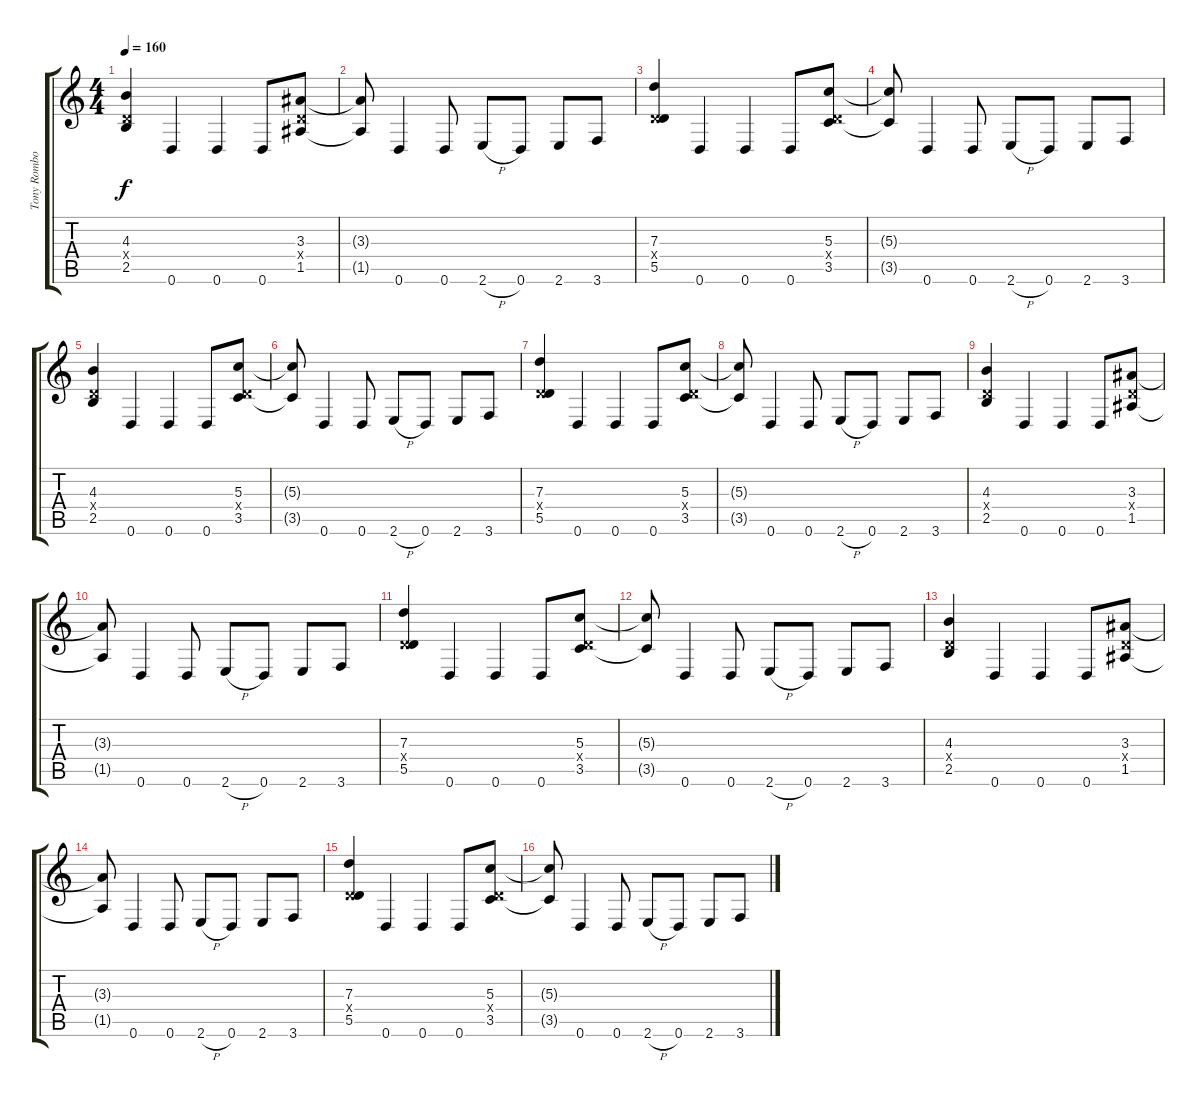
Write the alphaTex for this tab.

\track ("Tony Rombola" "Tony Rombo") {instrument distortionguitar}
\staff {score tabs}
\tuning (E4 B3 G3 D3 A2 D2) {hide}
\ts (4 4)
\tempo 160
\clef g2
\ks c
(4.3 0.4{x} 2.5).4{dy f} 0.6.4 0.6.4 0.6.8 (3.3 0.4{x} 1.5).8 |
(3.3{t} 1.5{t}).8 0.6.4 0.6.8 2.6{h}.8 0.6.8 2.6.8 3.6.8 |
(7.3 0.4{x} 5.5).4 0.6.4 0.6.4 0.6.8 (5.3 0.4{x} 3.5).8 |
(5.3{t} 3.5{t}).8 0.6.4 0.6.8 2.6{h}.8 0.6.8 2.6.8 3.6.8 |
(4.3 0.4{x} 2.5).4 0.6.4 0.6.4 0.6.8 (5.3 0.4{x} 3.5).8 |
(5.3{t} 3.5{t}).8 0.6.4 0.6.8 2.6{h}.8 0.6.8 2.6.8 3.6.8 |
(7.3 0.4{x} 5.5).4 0.6.4 0.6.4 0.6.8 (5.3 0.4{x} 3.5).8 |
(5.3{t} 3.5{t}).8 0.6.4 0.6.8 2.6{h}.8 0.6.8 2.6.8 3.6.8 |
(4.3 0.4{x} 2.5).4 0.6.4 0.6.4 0.6.8 (3.3 0.4{x} 1.5).8 |
(3.3{t} 1.5{t}).8 0.6.4 0.6.8 2.6{h}.8 0.6.8 2.6.8 3.6.8 |
(7.3 0.4{x} 5.5).4 0.6.4 0.6.4 0.6.8 (5.3 0.4{x} 3.5).8 |
(5.3{t} 3.5{t}).8 0.6.4 0.6.8 2.6{h}.8 0.6.8 2.6.8 3.6.8 |
(4.3 0.4{x} 2.5).4 0.6.4 0.6.4 0.6.8 (3.3 0.4{x} 1.5).8 |
(3.3{t} 1.5{t}).8 0.6.4 0.6.8 2.6{h}.8 0.6.8 2.6.8 3.6.8 |
(7.3 0.4{x} 5.5).4 0.6.4 0.6.4 0.6.8 (5.3 0.4{x} 3.5).8 |
(5.3{t} 3.5{t}).8 0.6.4 0.6.8 2.6{h}.8 0.6.8 2.6.8 3.6.8
